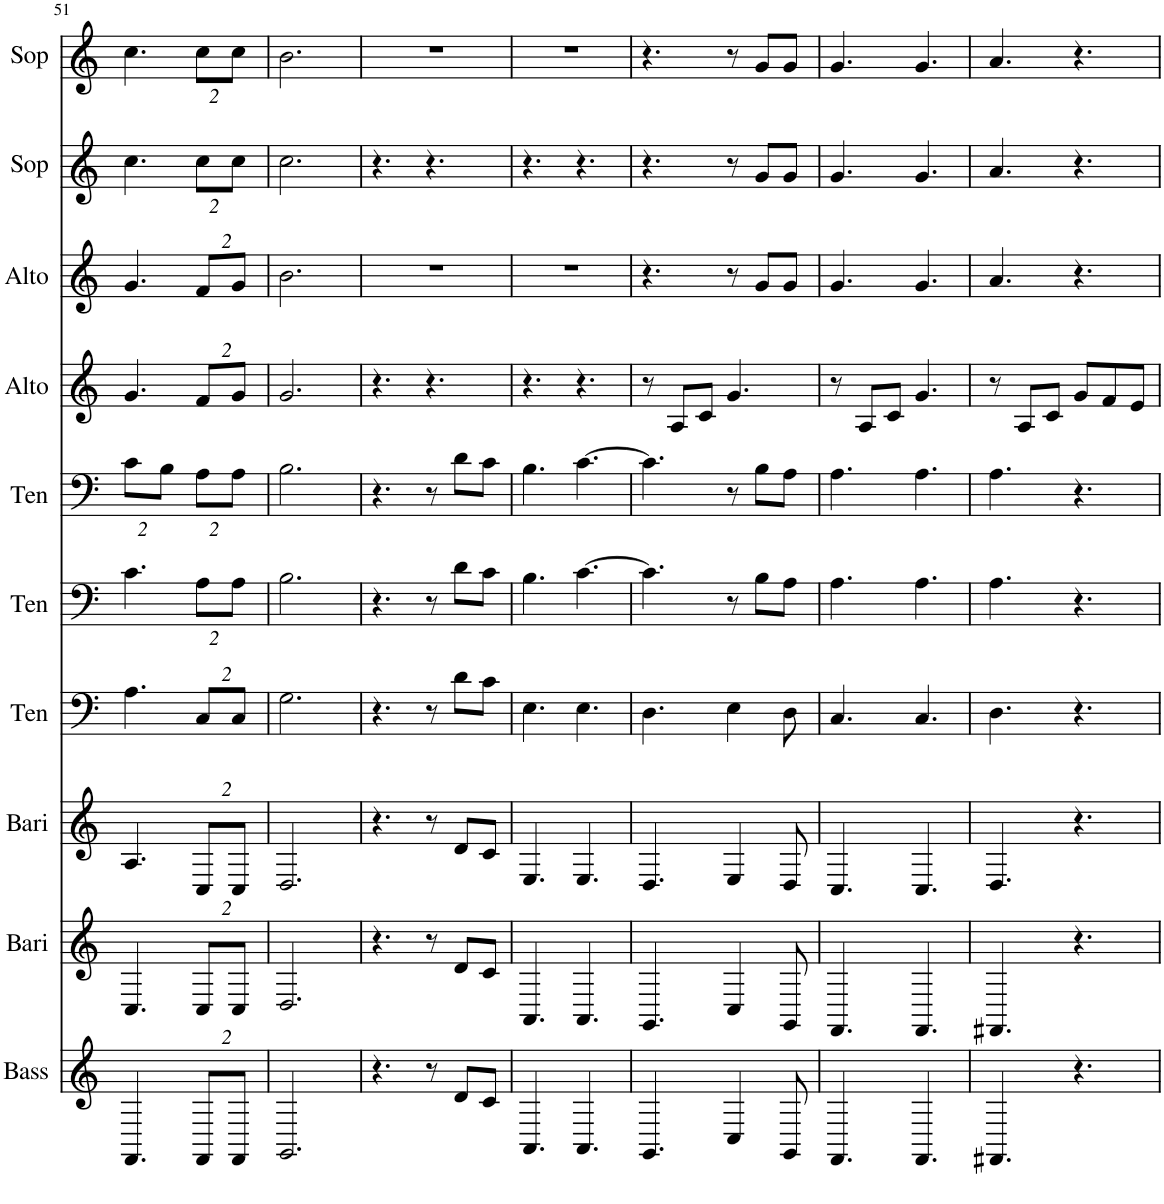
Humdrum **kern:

**kern	**kern	**kern	**kern	**kern	**kern	**kern	**kern	**kern	**kern
*part10	*part9	*part8	*part7	*part6	*part5	*part4	*part3	*part2	*part1
*staff10	*staff9	*staff8	*staff7	*staff6	*staff5	*staff4	*staff3	*staff2	*staff1
*I"Bass	*I"Baritone	*I"Baritone	*I"Tenor	*I"Tenor	*I"Tenor	*I"Alto	*I"Alto	*I"Soprano	*I"Soprano
*I'Bass	*I'Bari	*I'Bari	*I'Ten	*I'Ten	*I'Ten	*I'Alto	*I'Alto	*I'Sop	*I'Sop
!!LO:PB:g=z
*clefG2	*clefG2	*clefG2	*clefF4	*clefF4	*clefF4	*clefG2	*clefG2	*clefG2	*clefG2
*k[]	*k[]	*k[]	*k[]	*k[]	*k[]	*k[]	*k[]	*k[]	*k[]
*M6/8	*M6/8	*M6/8	*M6/8	*M6/8	*M6/8	*M6/8	*M6/8	*M6/8	*M6/8
*	*	*	*	*	*Xbrackettup	*	*	*	*
=51	=51	=51	=51	=51	=51	=51	=51	=51	=51
4.FF/	4.C/	4.A/	4.A\	4.c\	16%3c\L	4.g/	4.g/	4.cc\	4.cc\
.	.	.	.	.	16%3B\J	.	.	.	.
*Xbrackettup	*Xbrackettup	*Xbrackettup	*Xbrackettup	*Xbrackettup	*	*Xbrackettup	*Xbrackettup	*Xbrackettup	*Xbrackettup
16%3FF/L	16%3C/L	16%3C/L	16%3C/L	16%3A\L	16%3A\L	16%3f/L	16%3f/L	16%3cc\L	16%3cc\L
16%3FF/J	16%3C/J	16%3C/J	16%3C/J	16%3A\J	16%3A\J	16%3g/J	16%3g/J	16%3cc\J	16%3cc\J
=52	=52	=52	=52	=52	=52	=52	=52	=52	=52
2.GG/	2.D/	2.D/	2.G\	2.B\	2.B\	2.g/	2.b\	2.cc\	2.b\
=53	=53	=53	=53	=53	=53	=53	=53	=53	=53
4.r	4.r	4.r	4.r	4.r	4.r	4.r	2.r	4.r	2.r
8r	8r	8r	8r	8r	8r	4.r	.	4.r	.
8d/L	8d/L	8d/L	8d\L	8d\L	8d\L	.	.	.	.
8c/J	8c/J	8c/J	8c\J	8c\J	8c\J	.	.	.	.
=54	=54	=54	=54	=54	=54	=54	=54	=54	=54
4.AA/	4.AA/	4.E/	4.E\	4.B\	4.B\	4.r	2.r	4.r	2.r
4.AA/	4.AA/	4.E/	4.E\	[4.c\	[4.c\	4.r	.	4.r	.
=55	=55	=55	=55	=55	=55	=55	=55	=55	=55
4.GG/	4.GG/	4.D/	4.D\	4.c\]	4.c\]	8r	4.r	4.r	4.r
.	.	.	.	.	.	8A/L	.	.	.
.	.	.	.	.	.	8c/J	.	.	.
4C/	4C/	4E/	4E\	8r	8r	4.g/	8r	8r	8r
.	.	.	.	8B\L	8B\L	.	8g/L	8g/L	8g/L
8GG/	8GG/	8D/	8D\	8A\J	8A\J	.	8g/J	8g/J	8g/J
=56	=56	=56	=56	=56	=56	=56	=56	=56	=56
4.FF/	4.FF/	4.C/	4.C/	4.A\	4.A\	8r	4.g/	4.g/	4.g/
.	.	.	.	.	.	8A/L	.	.	.
.	.	.	.	.	.	8c/J	.	.	.
4.FF/	4.FF/	4.C/	4.C/	4.A\	4.A\	4.g/	4.g/	4.g/	4.g/
=57	=57	=57	=57	=57	=57	=57	=57	=57	=57
4.FF#X/	4.FF#X/	4.D/	4.D\	4.A\	4.A\	8r	4.a/	4.a/	4.a/
.	.	.	.	.	.	8A/L	.	.	.
.	.	.	.	.	.	8c/J	.	.	.
4.r	4.r	4.r	4.r	4.r	4.r	8g/L	4.r	4.r	4.r
.	.	.	.	.	.	8f/	.	.	.
.	.	.	.	.	.	8e/J	.	.	.
=	=	=	=	=	=	=	=	=	=
*-	*-	*-	*-	*-	*-	*-	*-	*-	*-
